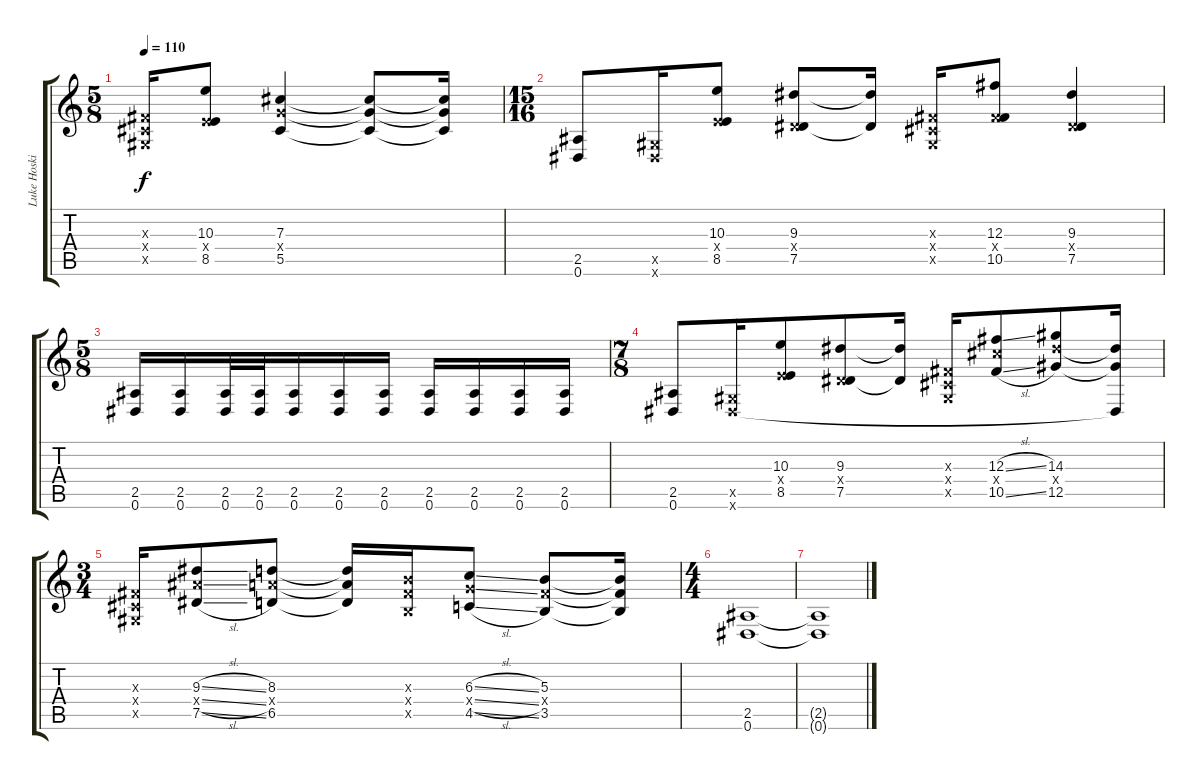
\track ("Luke Hoskin" "Luke Hoski") {instrument overdrivenguitar}
\staff {score tabs}
\tuning (Eb4 Bb3 Gb3 Db3 Ab2 Eb2) {hide}
\ts (5 8)
\tempo 110
\clef g2
\ks c
(0.3{x} 0.4{x} 0.5{x}).16{dy f} (10.3 3.4{x} 8.5).8 (7.3 6.4{x} 5.5).4 (7.3{t} 6.4{t} 5.5{t}).8 (7.3{t} 6.4{t} 5.5{t}).16 |
\ts (15 16)
(2.5 0.6).8 (0.5{x} 0.6{x}).16 (10.3 3.4{x} 8.5).8 (9.3 2.4{x} 7.5).8 (9.3{t} 7.5{t}).16 (0.3{x} 0.4{x} 0.5{x}).16 (12.3 5.4{x} 10.5).8 (9.3 2.4{x} 7.5).4 |
\ts (5 8)
(2.5 0.6).16 (2.5 0.6).16 (2.5 0.6).32 (2.5 0.6).32 (2.5 0.6).16 (2.5 0.6).16 (2.5 0.6).16 (2.5 0.6).16 (2.5 0.6).16 (2.5 0.6).16 (2.5 0.6).16 |
\ts (7 8)
(2.5 0.6).8 (0.5{x} 0.6{x}).16 (10.3 3.4{x} 8.5).8 (9.3 2.4{x} 7.5).8 (9.3{t} 7.5{t}).16 (0.3{x} 0.4{x} 0.5{x}).16 (12.3{sl} 12.4{x} 10.5{sl}).8 (14.3 14.4{x} 12.5).8 (14.4{t} 12.5{t} 0.6{t}).16 |
\ts (3 4)
(0.3{x} 0.4{x} 0.5{x}).16 (9.3{sl} 9.4{sl x} 7.5{sl}).8 (8.3 8.4{x} 6.5).8 (8.3{t} 8.4{t} 6.5{t}).16 (5.3{x} 5.4{x} 3.5{x}).16 (6.3{sl} 6.4{sl x} 4.5{sl}).8 (5.3 5.4{x} 3.5).8 (5.3{t} 5.4{t} 3.5{t}).16 |
\ts (4 4)
(2.5 0.6).1 |
(2.5{t} 0.6{t}).1
